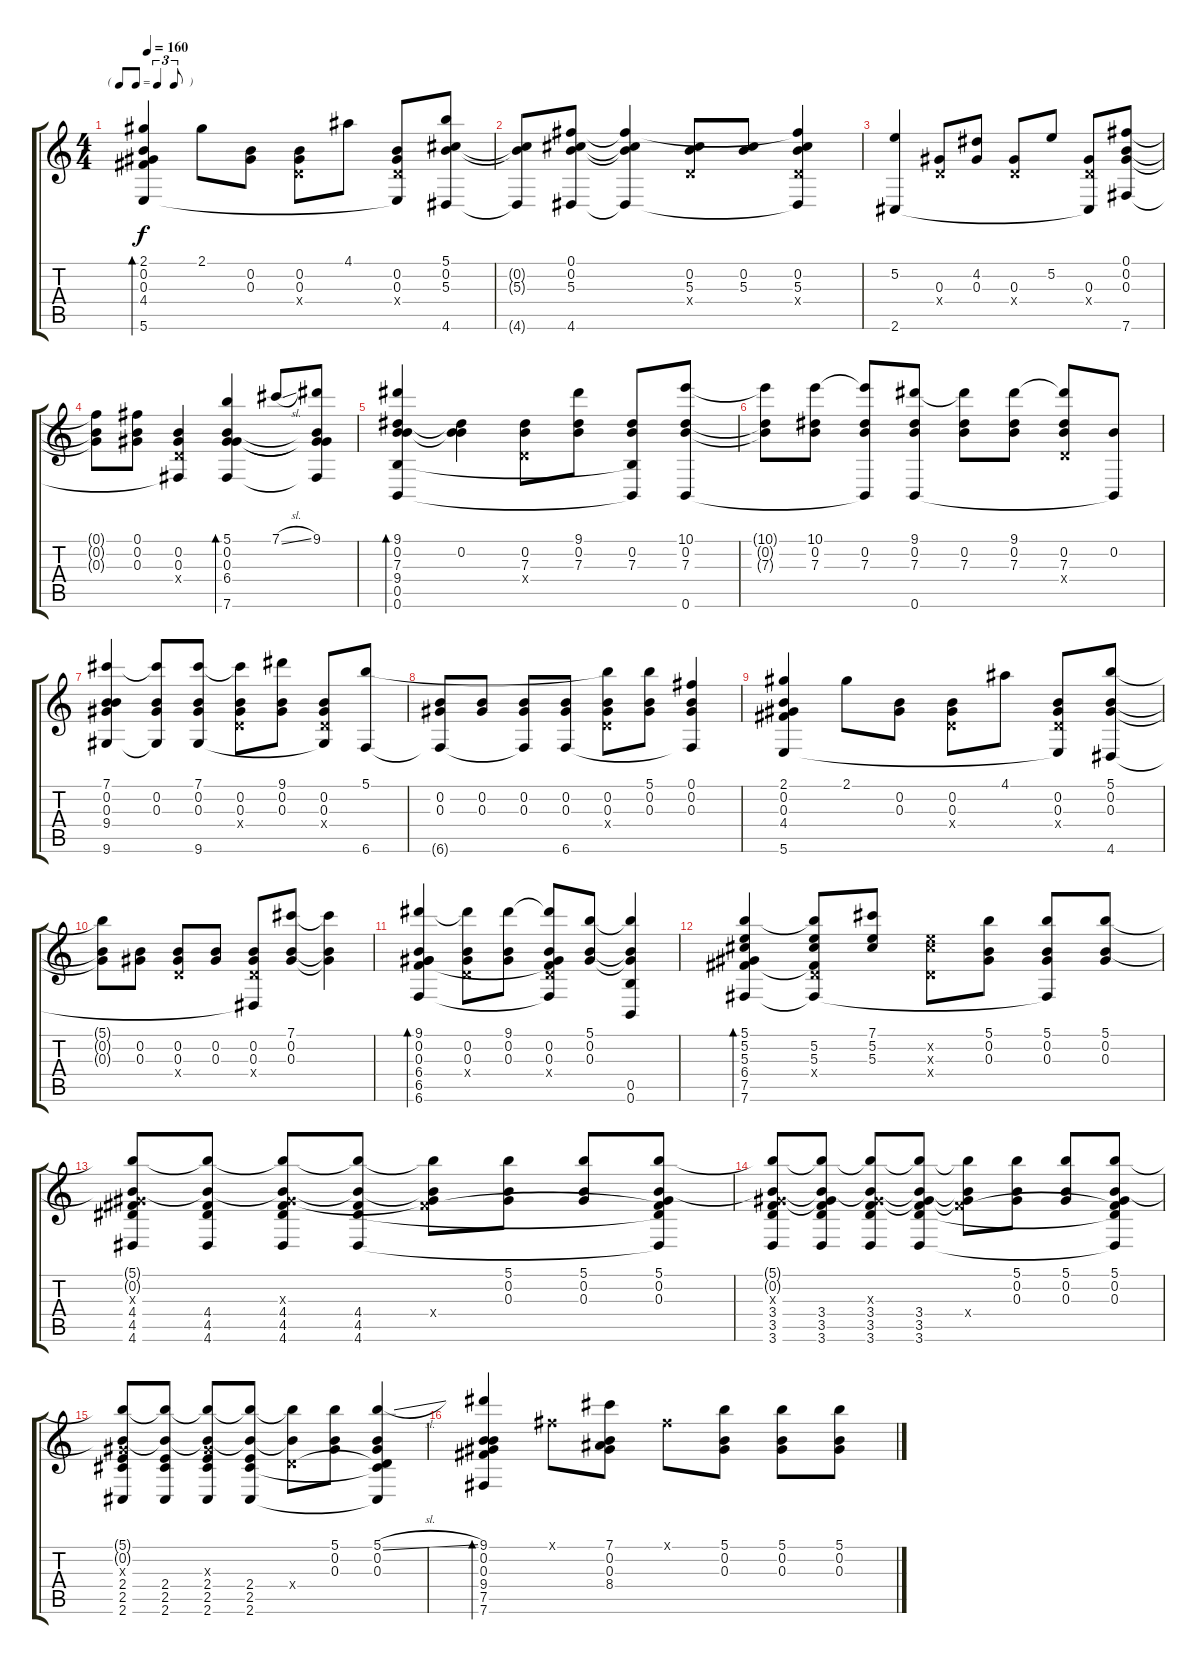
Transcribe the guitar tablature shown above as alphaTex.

\track "" {instrument acousticguitarsteel}
\staff {score tabs}
\tuning (Gb4 B3 Ab3 D3 B2 B1) {hide}
\ts (4 4)
\tf triplet8th
\tempo 160
\clef g2
\ks c
(2.1 0.2 0.3 4.4 5.6).4{bd 60 dy f} 2.1.8 (0.2 0.3).8 (0.2 0.3 0.4{x}).8 4.1.8 (0.2 0.3 0.4{x} 5.6{t}).8 (5.1 0.2 5.3 4.6).8 |
(0.2{t} 5.3{t} 4.6{t}).8 (0.1 0.2 5.3 4.6).8 (0.1{t} 0.2{t} 5.3{t} 4.6{t}).4 (0.2 5.3 0.4{x}).8 (0.2 5.3).8 (0.1{t} 0.2 5.3 0.4{x} 4.6{t}).4 |
(5.2 2.6).4 (0.3 0.4{x}).8 (4.2 0.3).8 (0.3 0.4{x}).8 5.2.8 (0.3 0.4{x} 2.6{t}).8 (0.1 0.2 0.3 7.6).8 |
(0.1{t} 0.2{t} 0.3{t}).8 (0.1 0.2 0.3).8 (0.2 0.3 0.4{x} 7.6{t}).4 (5.1 0.2 0.3 6.4 7.6).4{bd 30} 7.1{sl}.8 (9.1 0.2{t} 0.3{t} 6.4{t} 7.6{t}).8 |
(9.1 0.2 7.3 9.4 0.5 0.6).4{bd 30} (0.2 7.3{t} 9.4{t}).4 (0.2 7.3 0.4{x}).8 (9.1 0.2 7.3).8 (0.2 7.3 0.5{t} 0.6{t}).8 (10.1 0.2 7.3 0.6).8 |
(10.1{t} 0.2{t} 7.3{t}).8 (10.1 0.2 7.3).8 (10.1{t} 0.2 7.3 0.6{t}).8 (9.1 0.2 7.3 0.6).8 (9.1{t} 0.2 7.3).8 (9.1 0.2 7.3).8 (9.1{t} 0.2 7.3 0.4{x}).8 (0.2 0.6{t}).8 |
(7.1 0.2 0.3 9.4 9.6).4 (7.1{t} 0.2 0.3 9.6{t}).8 (7.1 0.2 0.3 9.6).8 (7.1{t} 0.2 0.3 0.4{x}).8 (9.1 0.2 0.3).8 (0.2 0.3 0.4{x} 9.6{t}).8 (5.1 6.6).8 |
(0.2 0.3 6.6{t}).8 (0.2 0.3).8 (0.2 0.3 6.6{t}).8 (0.2 0.3 6.6).8 (5.1{t} 0.2 0.3 0.4{x}).8 (5.1 0.2 0.3).8 (0.1 0.2 0.3 6.6{t}).4 |
(2.1 0.2 0.3 4.4 5.6).4 2.1.8 (0.2 0.3).8 (0.2 0.3 0.4{x}).8 4.1.8 (0.2 0.3 0.4{x} 5.6{t}).8 (5.1 0.2 0.3 4.6).8 |
(5.1{t} 0.2{t} 0.3{t}).8 (0.2 0.3).8 (0.2 0.3 0.4{x}).8 (0.2 0.3).8 (0.2 0.3 0.4{x} 4.6{t}).8 (7.1 0.2 0.3).8 (7.1{t} 0.2{t} 0.3{t}).4 |
(9.1 0.2 0.3 6.4 6.5 6.6).4{bd 60} (9.1{t} 0.2 0.3 0.4{x}).8 (9.1 0.2 0.3).8 (9.1{t} 0.2 0.3 0.4{x} 6.5{t} 6.6{t}).8 (5.1 0.2 0.3).8 (5.1{t} 0.2{t} 0.3{t} 0.5 0.6).4 |
(5.1 5.2 5.3 6.4 7.5 7.6).4{bd 60} (5.1{t} 5.2 5.3 0.4{x} 7.5{t} 7.6{t}).8 (7.1 5.2 5.3).8 (5.2{x} 5.3{x} 0.4{x}).8 (5.1 0.2 0.3).8 (5.1 0.2 0.3 7.6{t}).8 (5.1 0.2 0.3).8 |
(5.1{t} 0.2{t} 0.3{x} 4.4 4.5 4.6).8 (5.1{t} 0.2{t} 4.4 4.5 4.6).8 (5.1{t} 0.2{t} 0.3{x} 4.4 4.5 4.6).8 (5.1{t} 0.2{t} 4.4 4.5 4.6).8 (5.1{t} 0.2{t} 0.3{t} 4.4{x}).8 (5.1 0.2 0.3).8 (5.1 0.2 0.3).8 (5.1 0.2 0.3 4.4{t} 4.5{t} 4.6{t}).8 |
(5.1{t} 0.2{t} 0.3{x} 3.4 3.5 3.6).8 (5.1{t} 0.2{t} 0.3{t} 3.4 3.5 3.6).8 (5.1{t} 0.2{t} 0.3{x} 3.4 3.5 3.6).8 (5.1{t} 0.2{t} 0.3{t} 3.4 3.5 3.6).8 (5.1{t} 0.2{t} 0.3{t} 3.4{x}).8 (5.1 0.2 0.3).8 (5.1 0.2 0.3).8 (5.1 0.2 0.3 3.4{t} 3.5{t} 3.6{t}).8 |
(5.1{t} 0.2{t} 0.3{x} 2.4 2.5 2.6).8 (5.1{t} 0.2{t} 2.4 2.5 2.6).8 (5.1{t} 0.2{t} 0.3{x} 2.4 2.5 2.6).8 (5.1{t} 0.2{t} 2.4 2.5 2.6).8 (5.1{t} 0.2{t} 0.4{x}).8 (5.1 0.2 0.3).8 (5.1{sl} 0.2 0.3 0.4{t} 2.5{t} 2.6{t}).4 |
(9.1 0.2 0.3 9.4 7.5 7.6).4{bd 60} 0.1{x}.8 (7.1 0.2 0.3 8.4).8 0.1{x}.8 (5.1 0.2 0.3).8 (5.1 0.2 0.3).8 (5.1 0.2 0.3).8
